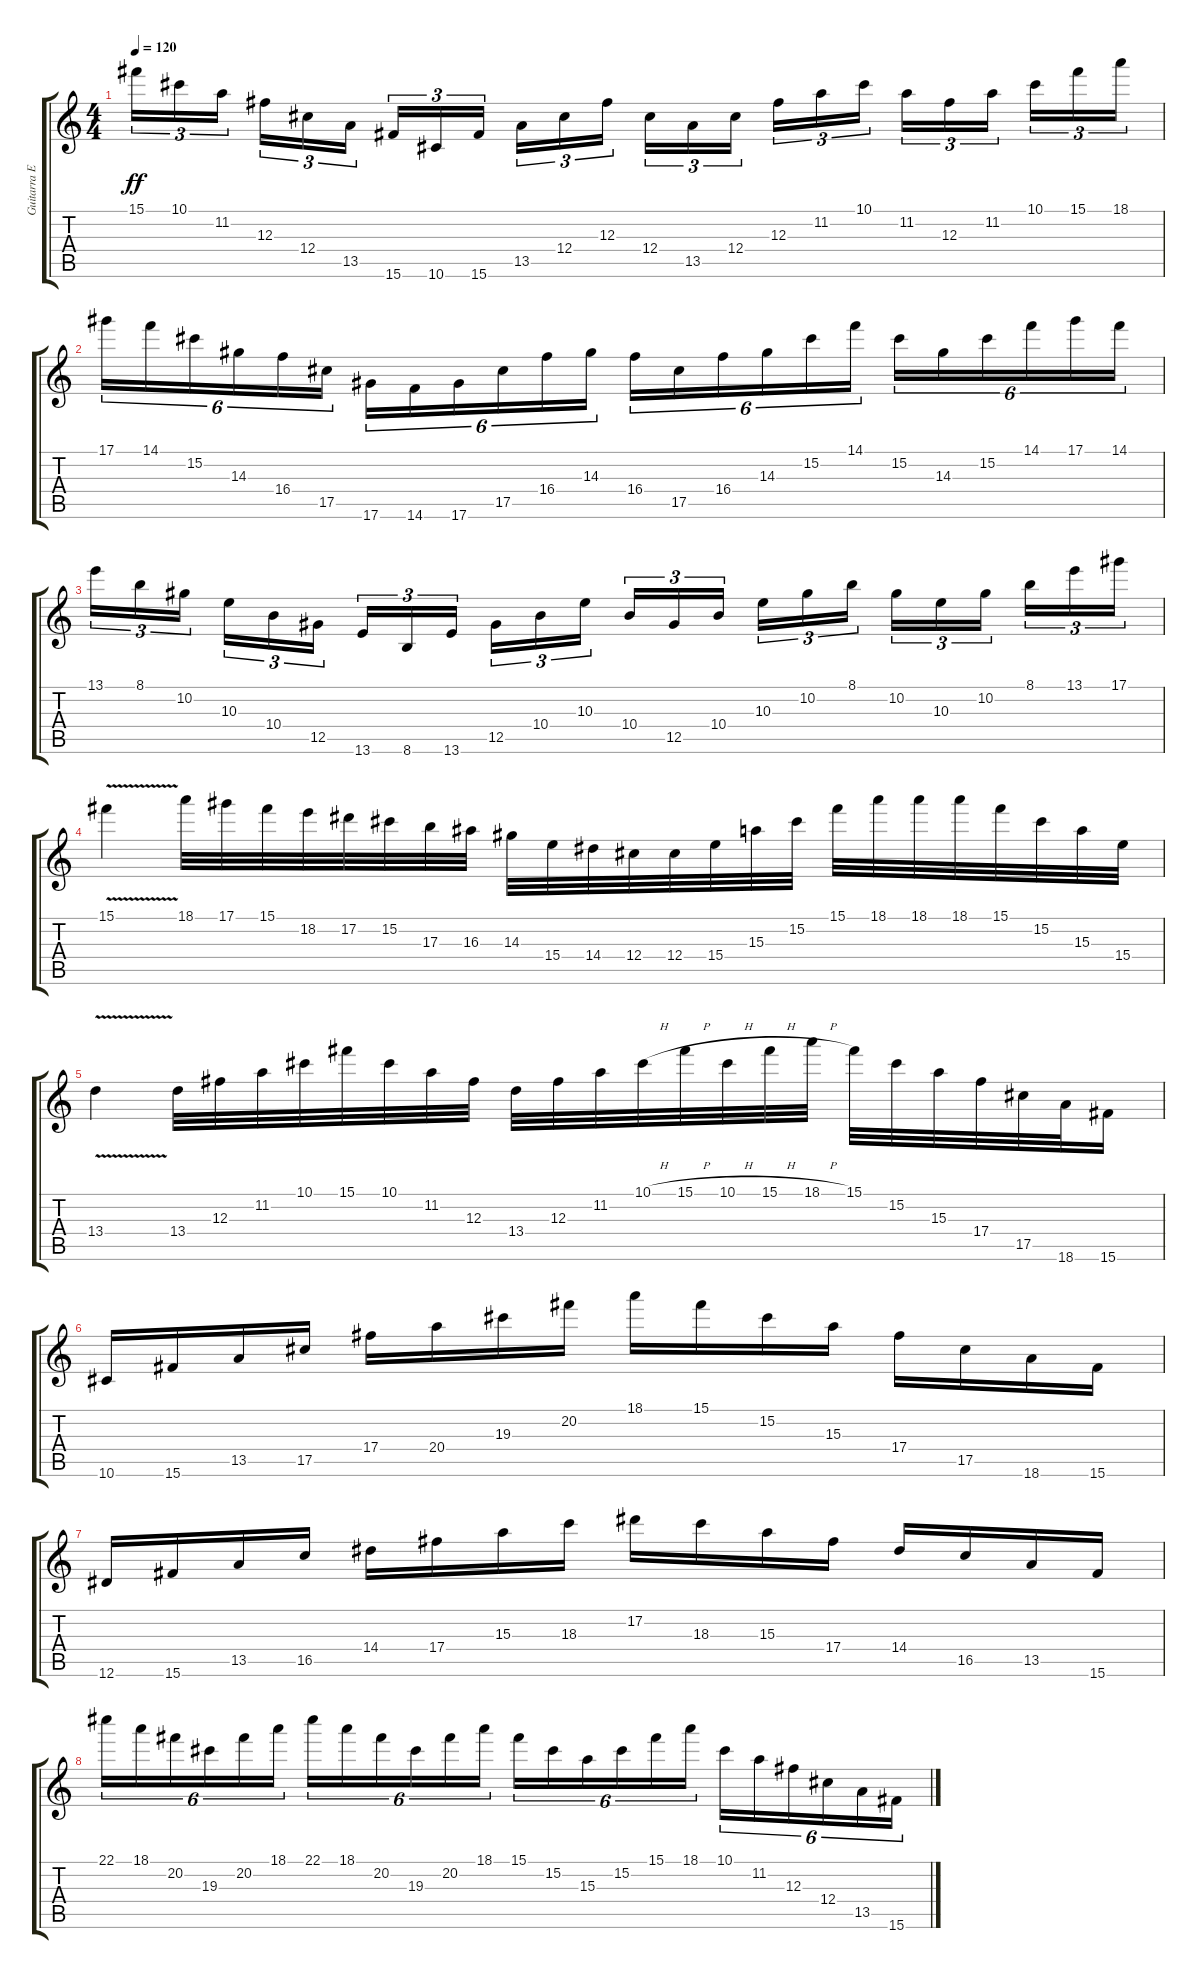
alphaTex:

\track ("Guitarra Electrica (Solos)" "Guitarra E") {instrument overdrivenguitar}
\staff {score tabs}
\tuning (Eb4 Bb3 Gb3 Db3 Ab2 Eb2) {hide}
\ts (4 4)
\tempo 120
\clef g2
\ks c
15.1.16{tu (3 2) dy ff} 10.1.16{tu (3 2)} 11.2.16{tu (3 2)} 12.3.16{tu (3 2)} 12.4.16{tu (3 2)} 13.5.16{tu (3 2)} 15.6.16{tu (3 2)} 10.6.16{tu (3 2)} 15.6.16{tu (3 2)} 13.5.16{tu (3 2)} 12.4.16{tu (3 2)} 12.3.16{tu (3 2)} 12.4.16{tu (3 2)} 13.5.16{tu (3 2)} 12.4.16{tu (3 2)} 12.3.16{tu (3 2)} 11.2.16{tu (3 2)} 10.1.16{tu (3 2)} 11.2.16{tu (3 2)} 12.3.16{tu (3 2)} 11.2.16{tu (3 2)} 10.1.16{tu (3 2)} 15.1.16{tu (3 2)} 18.1.16{tu (3 2)} |
17.1.16{tu (6 4)} 14.1.16{tu (6 4)} 15.2.16{tu (6 4)} 14.3.16{tu (6 4)} 16.4.16{tu (6 4)} 17.5.16{tu (6 4)} 17.6.16{tu (6 4)} 14.6.16{tu (6 4)} 17.6.16{tu (6 4)} 17.5.16{tu (6 4)} 16.4.16{tu (6 4)} 14.3.16{tu (6 4)} 16.4.16{tu (6 4)} 17.5.16{tu (6 4)} 16.4.16{tu (6 4)} 14.3.16{tu (6 4)} 15.2.16{tu (6 4)} 14.1.16{tu (6 4)} 15.2.16{tu (6 4)} 14.3.16{tu (6 4)} 15.2.16{tu (6 4)} 14.1.16{tu (6 4)} 17.1.16{tu (6 4)} 14.1.16{tu (6 4)} |
13.1.16{tu (3 2)} 8.1.16{tu (3 2)} 10.2.16{tu (3 2)} 10.3.16{tu (3 2)} 10.4.16{tu (3 2)} 12.5.16{tu (3 2)} 13.6.16{tu (3 2)} 8.6.16{tu (3 2)} 13.6.16{tu (3 2)} 12.5.16{tu (3 2)} 10.4.16{tu (3 2)} 10.3.16{tu (3 2)} 10.4.16{tu (3 2)} 12.5.16{tu (3 2)} 10.4.16{tu (3 2)} 10.3.16{tu (3 2)} 10.2.16{tu (3 2)} 8.1.16{tu (3 2)} 10.2.16{tu (3 2)} 10.3.16{tu (3 2)} 10.2.16{tu (3 2)} 8.1.16{tu (3 2)} 13.1.16{tu (3 2)} 17.1.16{tu (3 2)} |
15.1{v}.4 18.1.32 17.1.32 15.1.32 18.2.32 17.2.32 15.2.32 17.3.32 16.3.32 14.3.32 15.4.32 14.4.32 12.4.32 12.4.32 15.4.32 15.3.32 15.2.32 15.1.32 18.1.32 18.1.32 18.1.32 15.1.32 15.2.32 15.3.32 15.4.32 |
13.4{v}.4 13.4.32 12.3.32 11.2.32 10.1.32 15.1.32 10.1.32 11.2.32 12.3.32 13.4.32 12.3.32 11.2.32 10.1{h}.32 15.1{h}.32 10.1{h}.32 15.1{h}.32 18.1{h}.32 15.1.32 15.2.32 15.3.32 17.4.32 17.5.32 18.6.32 15.6.16 |
10.6.16 15.6.16 13.5.16 17.5.16 17.4.16 20.4.16 19.3.16 20.2.16 18.1.16 15.1.16 15.2.16 15.3.16 17.4.16 17.5.16 18.6.16 15.6.16 |
12.6.16 15.6.16 13.5.16 16.5.16 14.4.16 17.4.16 15.3.16 18.3.16 17.2.16 18.3.16 15.3.16 17.4.16 14.4.16 16.5.16 13.5.16 15.6.16 |
22.1.16{tu (6 4)} 18.1.16{tu (6 4)} 20.2.16{tu (6 4)} 19.3.16{tu (6 4)} 20.2.16{tu (6 4)} 18.1.16{tu (6 4)} 22.1.16{tu (6 4)} 18.1.16{tu (6 4)} 20.2.16{tu (6 4)} 19.3.16{tu (6 4)} 20.2.16{tu (6 4)} 18.1.16{tu (6 4)} 15.1.16{tu (6 4)} 15.2.16{tu (6 4)} 15.3.16{tu (6 4)} 15.2.16{tu (6 4)} 15.1.16{tu (6 4)} 18.1.16{tu (6 4)} 10.1.16{tu (6 4)} 11.2.16{tu (6 4)} 12.3.16{tu (6 4)} 12.4.16{tu (6 4)} 13.5.16{tu (6 4)} 15.6.16{tu (6 4)}
